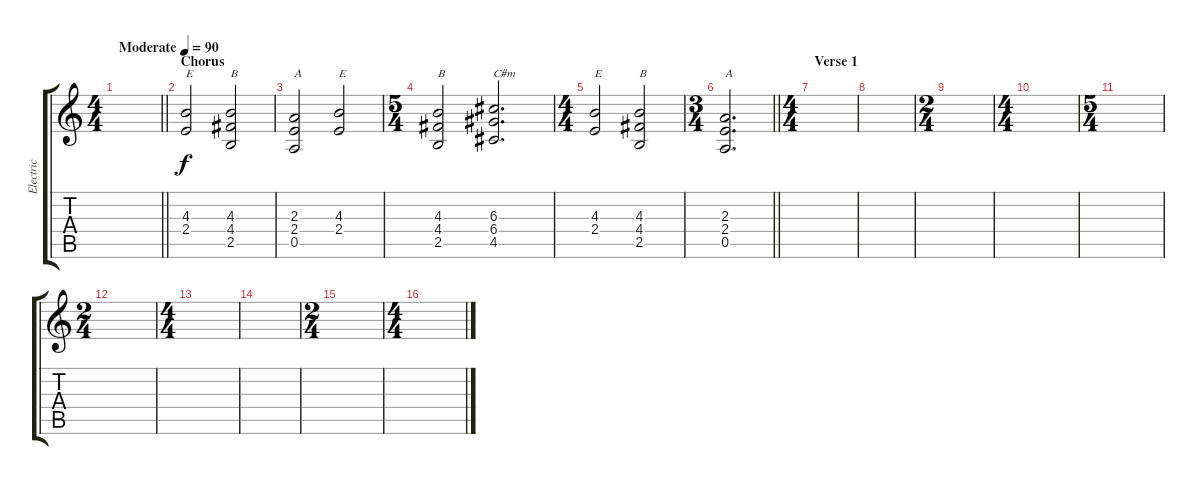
\track ("Electric" "Electric") {instrument overdrivenguitar}
\staff {score tabs}
\tuning (E4 B3 G3 D3 A2 E2) {hide}
\ts (4 4)
\tempo (90 "Moderate")
\clef g2
\barLineRight lightlight
\ks c
|
\section ("" "Chorus")
(4.3 2.4).2{txt "E"} (4.3 4.4 2.5).2{txt "B"} |
(2.3 2.4 0.5).2{txt "A"} (4.3 2.4).2{txt "E"} |
\ts (5 4)
(4.3 4.4 2.5).2{txt "B"} (6.3 6.4 4.5).2{d txt "C#m"} |
\ts (4 4)
(4.3 2.4).2{txt "E"} (4.3 4.4 2.5).2{txt "B"} |
\ts (3 4)
\barLineRight lightlight
(2.3 2.4 0.5).2{d txt "A"} |
\ts (4 4)
\section ("" "Verse 1")
|
|
\ts (2 4)
|
\ts (4 4)
|
\ts (5 4)
|
\ts (2 4)
|
\ts (4 4)
|
|
\ts (2 4)
|
\ts (4 4)
